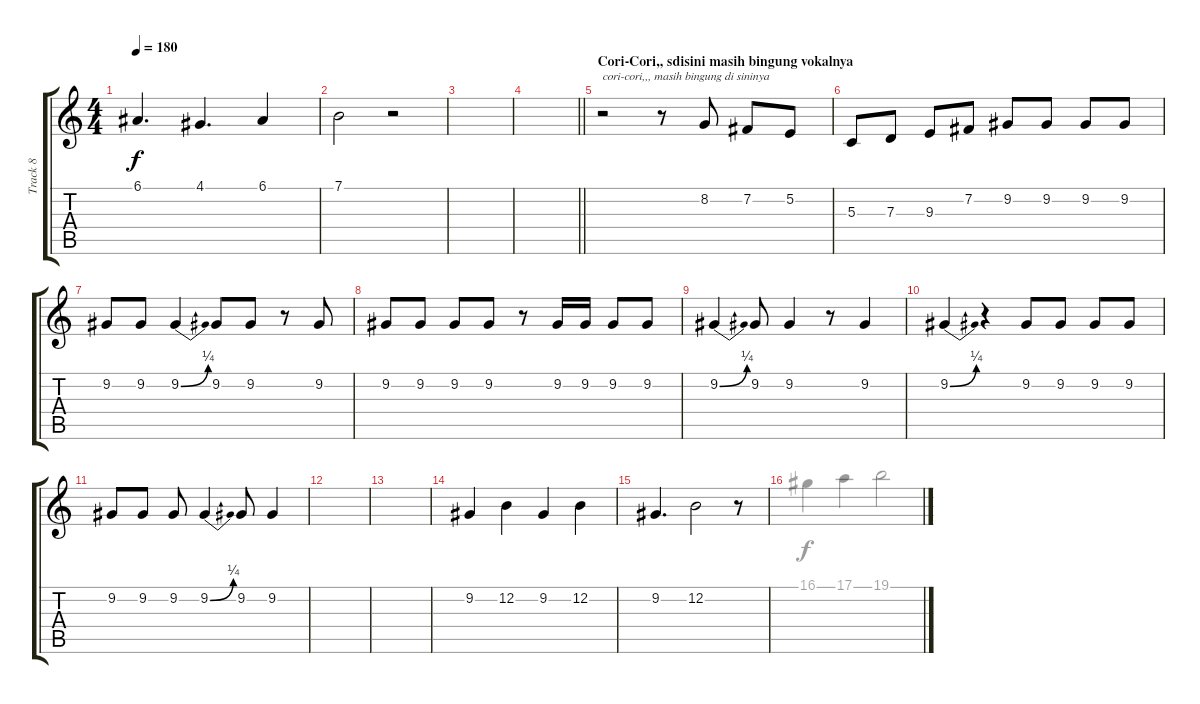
\track ("Track 8" "Track 8") {instrument clarinet}
\staff {score tabs}
\tuning (E4 B3 G3 D3 A2 E2) {hide}
\voice
\ts (4 4)
\tempo 180
\clef g2
\ks c
6.1.4{d dy f} 4.1.4{d} 6.1.4 |
7.1.2 r.2 |
|
\barLineRight lightlight
|
\section ("" "Cori-Cori,, sdisini masih bingung vokalnya")
r.2{txt "cori-cori,,, masih bingung di sininya"} r.8 8.2.8 7.2.8 5.2.8 |
5.3.8 7.3.8 9.3.8 7.2.8 9.2.8 9.2.8 9.2.8 9.2.8 |
9.2.8 9.2.8 9.2{be (bend 0 0 60 1)}.4 9.2.8 9.2.8 r.8 9.2.8 |
9.2.8 9.2.8 9.2.8 9.2.8 r.8 9.2.16 9.2.16 9.2.8 9.2.8 |
9.2{be (bend 0 0 60 1)}.4 9.2.8 9.2.4 r.8 9.2.4 |
9.2{be (bend 0 0 60 1)}.4 r.4 9.2.8 9.2.8 9.2.8 9.2.8 |
9.2.8 9.2.8 9.2.8 9.2{be (bend 0 0 60 1)}.4 9.2.8 9.2.4 |
|
|
9.2.4 12.2.4 9.2.4 12.2.4 |
9.2.4{d} 12.2.2 r.8 |
\voice
\clef g2
\ottava regular
\simile none
\ks c
|
|
|
\barLineRight lightlight
|
|
|
|
|
|
|
|
|
|
|
|
16.1.4 17.1.4 19.1.2
